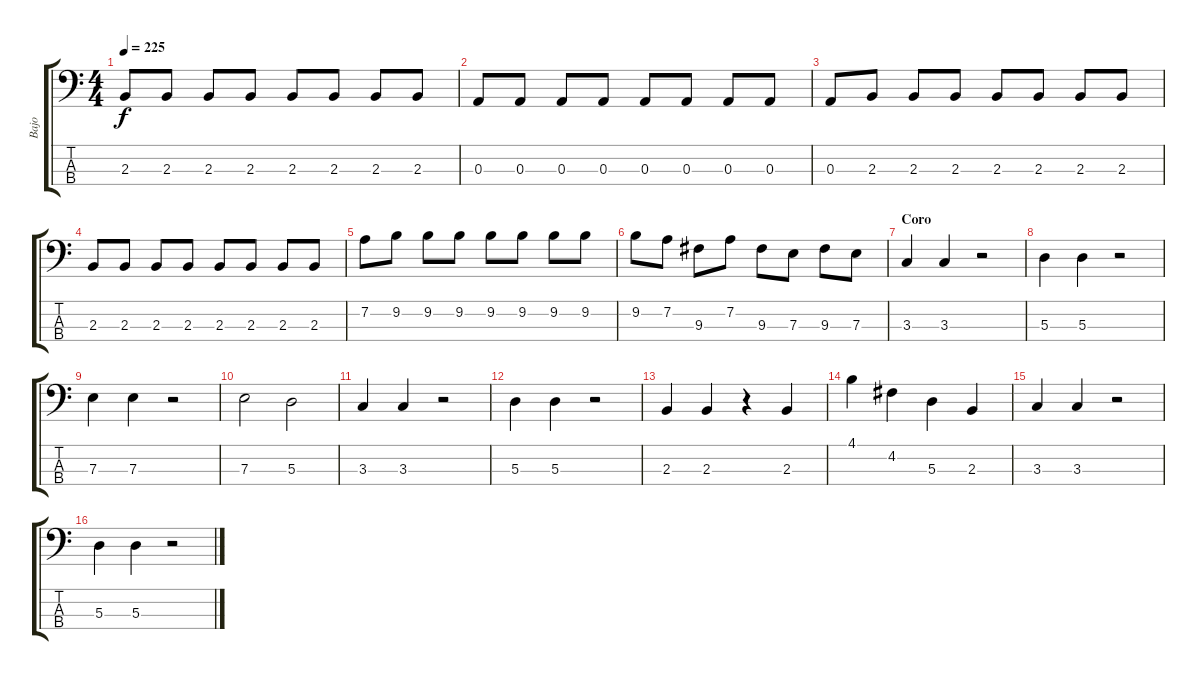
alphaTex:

\track ("Bajo" "Bajo") {instrument electricbassfinger}
\staff {score tabs}
\tuning (G2 D2 A1 E1) {hide}
\ts (4 4)
\tempo 225
\clef f4
\ks c
2.3.8{dy f} 2.3.8 2.3.8 2.3.8 2.3.8 2.3.8 2.3.8 2.3.8 |
0.3.8 0.3.8 0.3.8 0.3.8 0.3.8 0.3.8 0.3.8 0.3.8 |
0.3.8 2.3.8 2.3.8 2.3.8 2.3.8 2.3.8 2.3.8 2.3.8 |
2.3.8 2.3.8 2.3.8 2.3.8 2.3.8 2.3.8 2.3.8 2.3.8 |
7.2.8 9.2.8 9.2.8 9.2.8 9.2.8 9.2.8 9.2.8 9.2.8 |
9.2.8 7.2.8 9.3.8 7.2.8 9.3.8 7.3.8 9.3.8 7.3.8 |
\section ("" "Coro")
3.3.4 3.3.4 r.2 |
5.3.4 5.3.4 r.2 |
7.3.4 7.3.4 r.2 |
7.3.2 5.3.2 |
3.3.4 3.3.4 r.2 |
5.3.4 5.3.4 r.2 |
2.3.4 2.3.4 r.4 2.3.4 |
4.1.4 4.2.4 5.3.4 2.3.4 |
3.3.4 3.3.4 r.2 |
5.3.4 5.3.4 r.2
